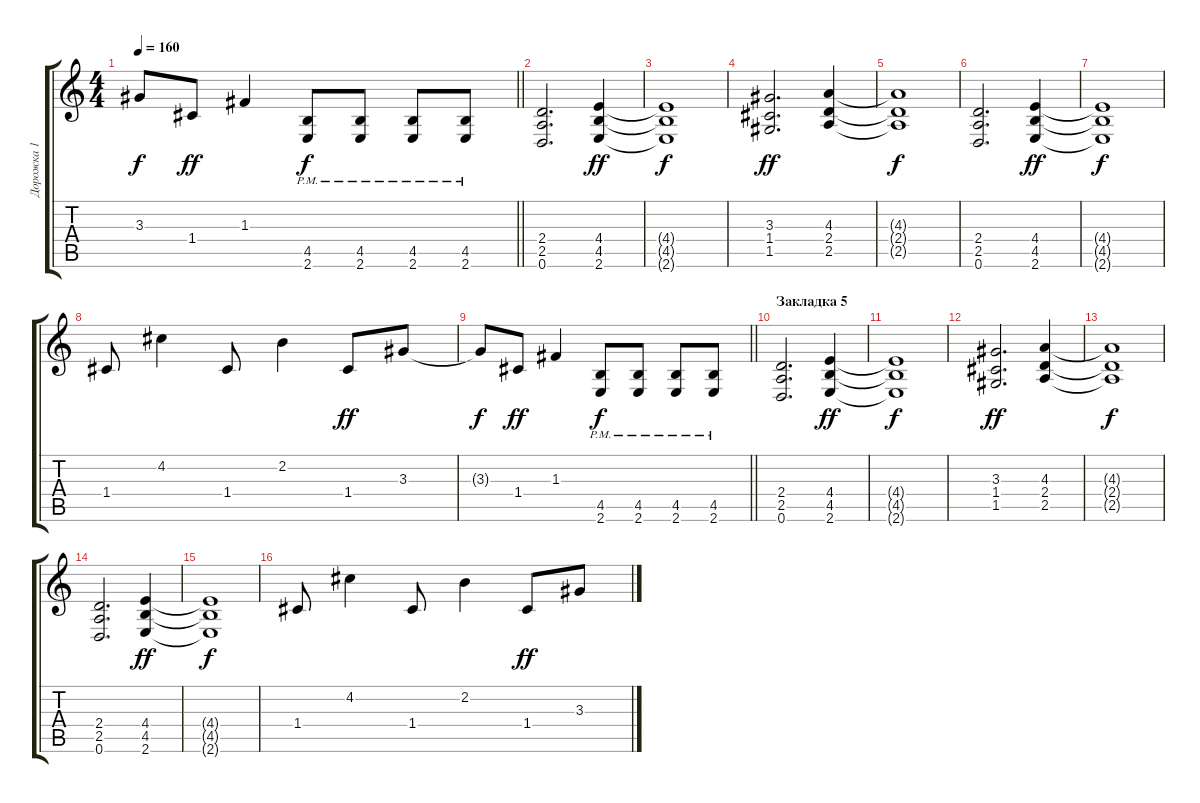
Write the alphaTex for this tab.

\track ("Дорожка 1" "Дорожка 1") {instrument distortionguitar}
\staff {score tabs}
\tuning (D4 A3 F3 C3 G2 D2) {hide}
\ts (4 4)
\tempo 160
\clef g2
\barLineRight lightlight
\ks c
3.3{t}.8{dy f} 1.4.8{dy ff} 1.3.4 (4.5{pm} 2.6{pm}).8{dy f} (4.5{pm} 2.6{pm}).8 (4.5{pm} 2.6{pm}).8 (4.5{pm} 2.6{pm}).8 |
(2.4 2.5 0.6).2{d} (4.4 4.5 2.6).4{dy ff} |
(4.4{t} 4.5{t} 2.6{t}).1{dy f} |
(3.3 1.4 1.5).2{d dy ff} (4.3 2.4 2.5).4 |
(4.3{t} 2.4{t} 2.5{t}).1{dy f} |
(2.4 2.5 0.6).2{d} (4.4 4.5 2.6).4{dy ff} |
(4.4{t} 4.5{t} 2.6{t}).1{dy f} |
1.4.8 4.2.4 1.4.8 2.2.4 1.4.8{dy ff} 3.3.8 |
\barLineRight lightlight
3.3{t}.8{dy f} 1.4.8{dy ff} 1.3.4 (4.5{pm} 2.6{pm}).8{dy f} (4.5{pm} 2.6{pm}).8 (4.5{pm} 2.6{pm}).8 (4.5{pm} 2.6{pm}).8 |
\section ("" "Закладка 5")
(2.4 2.5 0.6).2{d} (4.4 4.5 2.6).4{dy ff} |
(4.4{t} 4.5{t} 2.6{t}).1{dy f} |
(3.3 1.4 1.5).2{d dy ff} (4.3 2.4 2.5).4 |
(4.3{t} 2.4{t} 2.5{t}).1{dy f} |
(2.4 2.5 0.6).2{d} (4.4 4.5 2.6).4{dy ff} |
(4.4{t} 4.5{t} 2.6{t}).1{dy f} |
1.4.8 4.2.4 1.4.8 2.2.4 1.4.8{dy ff} 3.3.8
